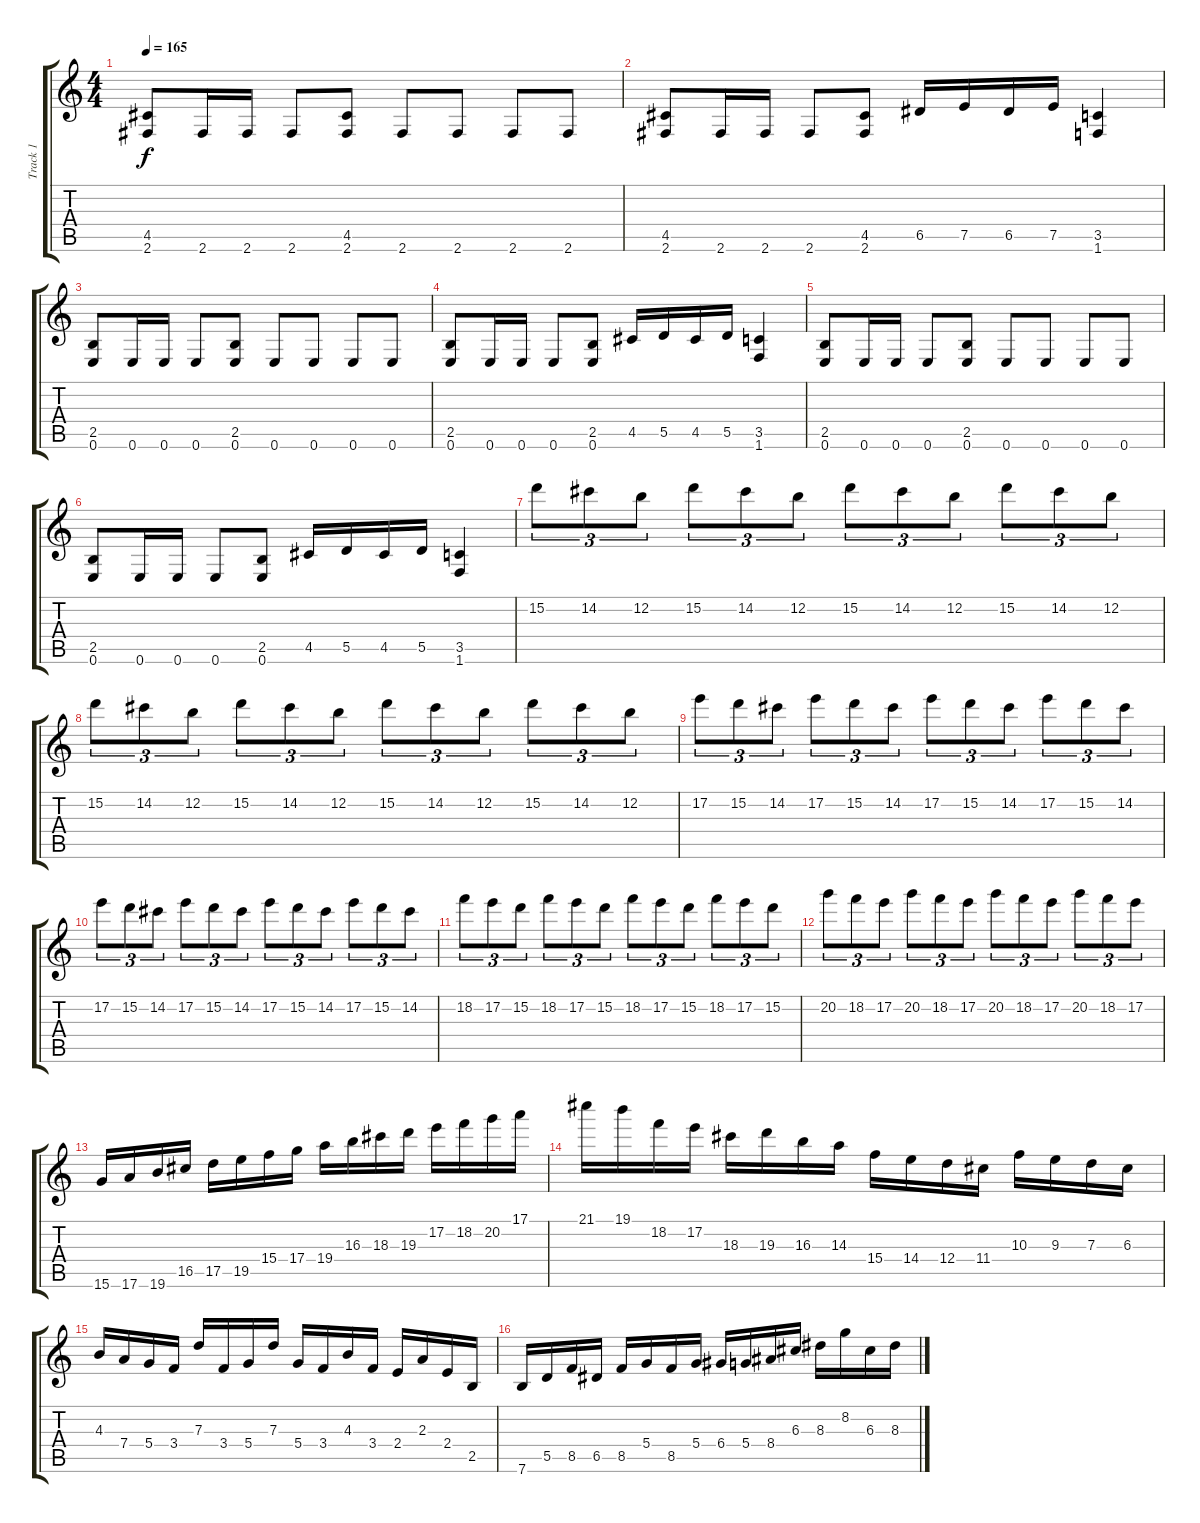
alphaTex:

\track ("Track 1" "Track 1") {instrument distortionguitar}
\staff {score tabs}
\tuning (E4 B3 G3 D3 A2 E2) {hide}
\ts (4 4)
\tempo 165
\clef g2
\ks c
(4.5 2.6).8{dy f} 2.6.16 2.6.16 2.6.8 (4.5 2.6).8 2.6.8 2.6.8 2.6.8 2.6.8 |
(4.5 2.6).8 2.6.16 2.6.16 2.6.8 (4.5 2.6).8 6.5.16 7.5.16 6.5.16 7.5.16 (3.5 1.6).4 |
(2.5 0.6).8 0.6.16 0.6.16 0.6.8 (2.5 0.6).8 0.6.8 0.6.8 0.6.8 0.6.8 |
(2.5 0.6).8 0.6.16 0.6.16 0.6.8 (2.5 0.6).8 4.5.16 5.5.16 4.5.16 5.5.16 (3.5 1.6).4 |
(2.5 0.6).8 0.6.16 0.6.16 0.6.8 (2.5 0.6).8 0.6.8 0.6.8 0.6.8 0.6.8 |
(2.5 0.6).8 0.6.16 0.6.16 0.6.8 (2.5 0.6).8 4.5.16 5.5.16 4.5.16 5.5.16 (3.5 1.6).4 |
15.2.8{tu (3 2)} 14.2.8{tu (3 2)} 12.2.8{tu (3 2)} 15.2.8{tu (3 2)} 14.2.8{tu (3 2)} 12.2.8{tu (3 2)} 15.2.8{tu (3 2)} 14.2.8{tu (3 2)} 12.2.8{tu (3 2)} 15.2.8{tu (3 2)} 14.2.8{tu (3 2)} 12.2.8{tu (3 2)} |
15.2.8{tu (3 2)} 14.2.8{tu (3 2)} 12.2.8{tu (3 2)} 15.2.8{tu (3 2)} 14.2.8{tu (3 2)} 12.2.8{tu (3 2)} 15.2.8{tu (3 2)} 14.2.8{tu (3 2)} 12.2.8{tu (3 2)} 15.2.8{tu (3 2)} 14.2.8{tu (3 2)} 12.2.8{tu (3 2)} |
17.2.8{tu (3 2)} 15.2.8{tu (3 2)} 14.2.8{tu (3 2)} 17.2.8{tu (3 2)} 15.2.8{tu (3 2)} 14.2.8{tu (3 2)} 17.2.8{tu (3 2)} 15.2.8{tu (3 2)} 14.2.8{tu (3 2)} 17.2.8{tu (3 2)} 15.2.8{tu (3 2)} 14.2.8{tu (3 2)} |
17.2.8{tu (3 2)} 15.2.8{tu (3 2)} 14.2.8{tu (3 2)} 17.2.8{tu (3 2)} 15.2.8{tu (3 2)} 14.2.8{tu (3 2)} 17.2.8{tu (3 2)} 15.2.8{tu (3 2)} 14.2.8{tu (3 2)} 17.2.8{tu (3 2)} 15.2.8{tu (3 2)} 14.2.8{tu (3 2)} |
18.2.8{tu (3 2)} 17.2.8{tu (3 2)} 15.2.8{tu (3 2)} 18.2.8{tu (3 2)} 17.2.8{tu (3 2)} 15.2.8{tu (3 2)} 18.2.8{tu (3 2)} 17.2.8{tu (3 2)} 15.2.8{tu (3 2)} 18.2.8{tu (3 2)} 17.2.8{tu (3 2)} 15.2.8{tu (3 2)} |
20.2.8{tu (3 2)} 18.2.8{tu (3 2)} 17.2.8{tu (3 2)} 20.2.8{tu (3 2)} 18.2.8{tu (3 2)} 17.2.8{tu (3 2)} 20.2.8{tu (3 2)} 18.2.8{tu (3 2)} 17.2.8{tu (3 2)} 20.2.8{tu (3 2)} 18.2.8{tu (3 2)} 17.2.8{tu (3 2)} |
15.6.16 17.6.16 19.6.16 16.5.16 17.5.16 19.5.16 15.4.16 17.4.16 19.4.16 16.3.16 18.3.16 19.3.16 17.2.16 18.2.16 20.2.16 17.1.16 |
21.1.16 19.1.16 18.2.16 17.2.16 18.3.16 19.3.16 16.3.16 14.3.16 15.4.16 14.4.16 12.4.16 11.4.16 10.3.16 9.3.16 7.3.16 6.3.16 |
4.3.16 7.4.16 5.4.16 3.4.16 7.3.16 3.4.16 5.4.16 7.3.16 5.4.16 3.4.16 4.3.16 3.4.16 2.4.16 2.3.16 2.4.16 2.5.16 |
7.6.16 5.5.16 8.5.16 6.5.16 8.5.16 5.4.16 8.5.16 5.4.16 6.4.16 5.4.16 8.4.16 6.3.16 8.3.16 8.2.16 6.3.16 8.3.16
